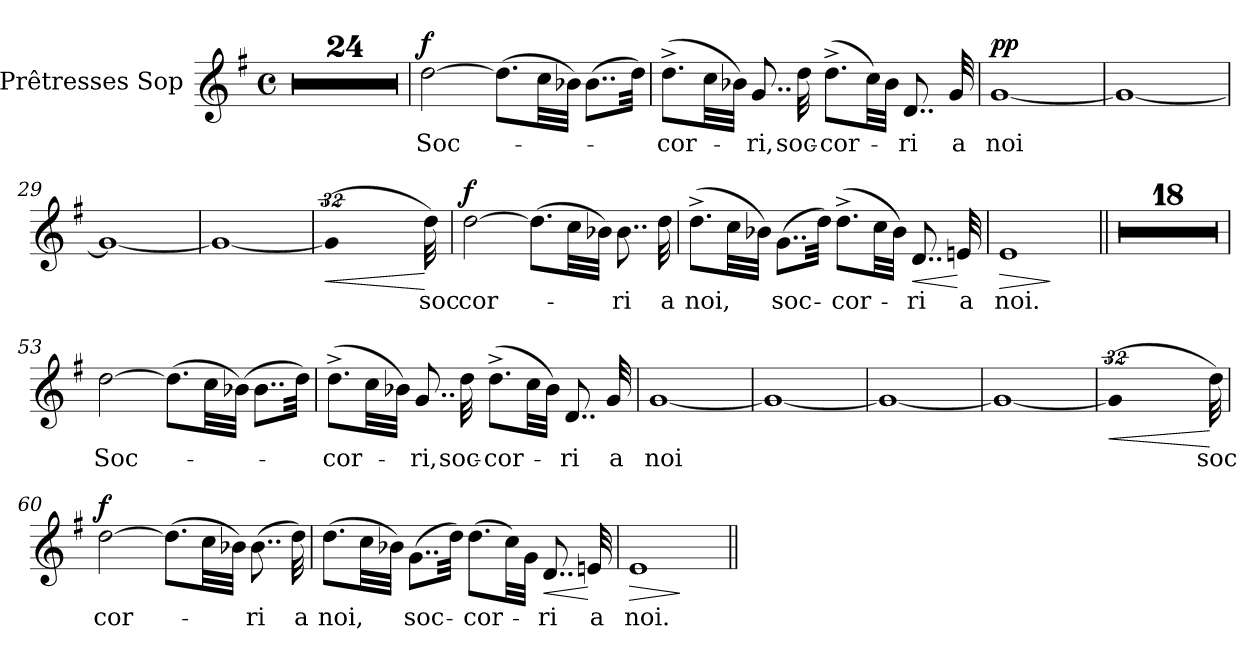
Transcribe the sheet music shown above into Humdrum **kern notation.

**kern	**text	**dynam
*part1	*part1	*part1
*staff1	*staff1	*staff1
*I"Prêtresses Sop	*	*
*I'Prê. Sop	*	*
*clefG2	*	*
*k[f#]	*	*
*M4/4	*	*
*met(c)	*	*
=1	=1	=1
1r	.	.
=2	=2	=2
1r	.	.
!!LO:LB:g=z
=3	=3	=3
1r	.	.
=4	=4	=4
1r	.	.
=5	=5	=5
1r	.	.
=6	=6	=6
1r	.	.
!!LO:LB:g=z
=7	=7	=7
1r	.	.
=8	=8	=8
1r	.	.
=9	=9	=9
1r	.	.
=10	=10	=10
1r	.	.
!!LO:LB:g=z
=11	=11	=11
1r	.	.
=12	=12	=12
1r	.	.
=13	=13	=13
1r	.	.
!!LO:LB:g=z
=14	=14	=14
1r	.	.
=15	=15	=15
1r	.	.
=16	=16	=16
1r	.	.
!!LO:PB:g=z
=17	=17	=17
1r	.	.
=18	=18	=18
1r	.	.
=19	=19	=19
1r	.	.
!!LO:LB:g=z
=20	=20	=20
1r	.	.
=21	=21	=21
1r	.	.
=22	=22	=22
1r	.	.
=23	=23	=23
1r	.	.
!!LO:LB:g=z
=24	=24	=24
*k[f#]	*	*
*G:	*	*
1r	.	.
=25	=25	=25
!	!LO:LY:b:color=#0055FF	!LO:DY:a
[2dd\	Soc-	f
(>8.dd\L]	.	.
32cc\LL	.	.
32b-X\JJJ)	.	.
(>8..b-\L	.	.
32dd\Jkk)	.	.
=26	=26	=26
!	!LO:LY:b:color=#0055FF	!
(>8.dd^\L	-cor-	.
32cc\LL	.	.
32b-X\JJJ)	.	.
!	!LO:LY:b:color=#0055FF	!
8..g/	-ri,	.
!	!LO:LY:b:color=#0055FF	!
32dd\	soc-	.
!	!LO:LY:b:color=#0055FF	!
(>8.dd^\L	-cor-	.
32cc\LL)	.	.
32b-\JJJ	.	.
!	!LO:LY:b:color=#0055FF	!
8..d/	-ri	.
!	!LO:LY:b:color=#0055FF	!
32g/	a	.
=27	=27	=27
!	!LO:LY:b:color=#0055FF	!LO:DY:a
[1g	noi	pp
!!LO:PB:g=z
=28	=28	=28
1g_	.	.
=29	=29	=29
1g_	.	.
=30	=30	=30
1g_	.	.
=31	=31	=31
!LO:N:vis=1	!	!LO:HP:b
(>32%31g/]	.	<
!	!LO:LY:b:color=#0055FF	!
32dd\)	soc	[
!!LO:LB:g=z
=32	=32	=32
!	!LO:LY:b:color=#0055FF	!LO:DY:a
[2dd\	-cor-	f
(>8.dd\L]	.	.
32cc\LL	.	.
32b-X\JJJ)	.	.
!	!LO:LY:b:color=#0055FF	!
8..b-\	-ri	.
!	!LO:LY:b:color=#0055FF	!
32dd\	a	.
=33	=33	=33
!	!LO:LY:b:color=#0055FF	!
(>8.dd^\L	noi,	.
32cc\LL	.	.
32b-X\JJJ)	.	.
!	!LO:LY:b:color=#0055FF	!
(>8..g\L	soc-	.
32dd\Jkk)	.	.
!	!LO:LY:b:color=#0055FF	!
(>8.dd^\L	-cor-	.
32cc\LL	.	.
32b-\JJJ)	.	.
!	!LO:LY:b:color=#0055FF	!LO:HP:b
8..d/	-ri	<
!	!LO:LY:b:color=#0055FF	!
32en/	a	[
=34	=34	=34
!	!LO:LY:b:color=#0055FF	!LO:HP:b
1e	noi.	>
.	.	]
!!LO:PB:g=z
=35||	=35||	=35||
1r	.	.
=36	=36	=36
1r	.	.
=37	=37	=37
1r	.	.
!!LO:LB:g=z
=38	=38	=38
1r	.	.
=39	=39	=39
1r	.	.
!!LO:LB:g=z
=40	=40	=40
1r	.	.
=41	=41	=41
1r	.	.
!!LO:LB:g=z
=42	=42	=42
1r	.	.
=43	=43	=43
1r	.	.
=44	=44	=44
1r	.	.
!!LO:PB:g=z
=45	=45	=45
1r	.	.
=46	=46	=46
1r	.	.
=47	=47	=47
1r	.	.
!!LO:LB:g=z
=48	=48	=48
1r	.	.
=49	=49	=49
1r	.	.
=50	=50	=50
1r	.	.
=51	=51	=51
1r	.	.
!!LO:LB:g=z
=52	=52	=52
1r	.	.
=53	=53	=53
!	!LO:LY:b:color=#0055FF	!
[2dd\	Soc-	.
(>8.dd\L]	.	.
32cc\LL	.	.
(>32b-X\JJJ)	.	.
8..b-\L	.	.
32dd\Jkk)	.	.
=54	=54	=54
!	!LO:LY:b:color=#0055FF	!
(>8.dd^\L	-cor-	.
32cc\LL	.	.
32b-X\JJJ)	.	.
!	!LO:LY:b:color=#0055FF	!
8..g/	-ri,	.
!	!LO:LY:b:color=#0055FF	!
32dd\	soc-	.
!	!LO:LY:b:color=#0055FF	!
(>8.dd^\L	-cor-	.
32cc\LL	.	.
32b-\JJJ)	.	.
!	!LO:LY:b:color=#0055FF	!
8..d/	-ri	.
!	!LO:LY:b:color=#0055FF	!
32g/	a	.
=55	=55	=55
!	!LO:LY:b:color=#0055FF	!
[1g	noi	.
!!LO:PB:g=z
=56	=56	=56
1g_	.	.
=57	=57	=57
1g_	.	.
=58	=58	=58
1g_	.	.
=59	=59	=59
!LO:N:vis=1	!	!LO:HP:b
(>32%31g/]	.	<
!	!LO:LY:b:color=#0055FF	!
32dd\)	soc	[
!!LO:LB:g=z
=60	=60	=60
!	!LO:LY:b:color=#0055FF	!LO:DY:a
[2dd\	-cor-	f
(>8.dd\L]	.	.
32cc\LL	.	.
32b-X\JJJ)	.	.
!	!LO:LY:b:color=#0055FF	!
(>8..b-\	-ri	.
!	!LO:LY:b:color=#0055FF	!
32dd\)	a	.
=61	=61	=61
!	!LO:LY:b:color=#0055FF	!
(>8.dd\L	noi,	.
32cc\LL	.	.
32b-X\JJJ)	.	.
!	!LO:LY:b:color=#0055FF	!
(>8..g\L	soc-	.
32dd\Jkk)	.	.
!	!LO:LY:b:color=#0055FF	!
(>8.dd\L	-cor-	.
32cc\LL)	.	.
32g\JJJ	.	.
!	!LO:LY:b:color=#0055FF	!LO:HP:b
8..d/	-ri	<
!	!LO:LY:b:color=#0055FF	!
32en/	a	[
=62	=62	=62
!	!LO:LY:b:color=#0055FF	!LO:HP:b
1e	noi.	>
.	.	]
=||	=||	=||
*-	*-	*-
